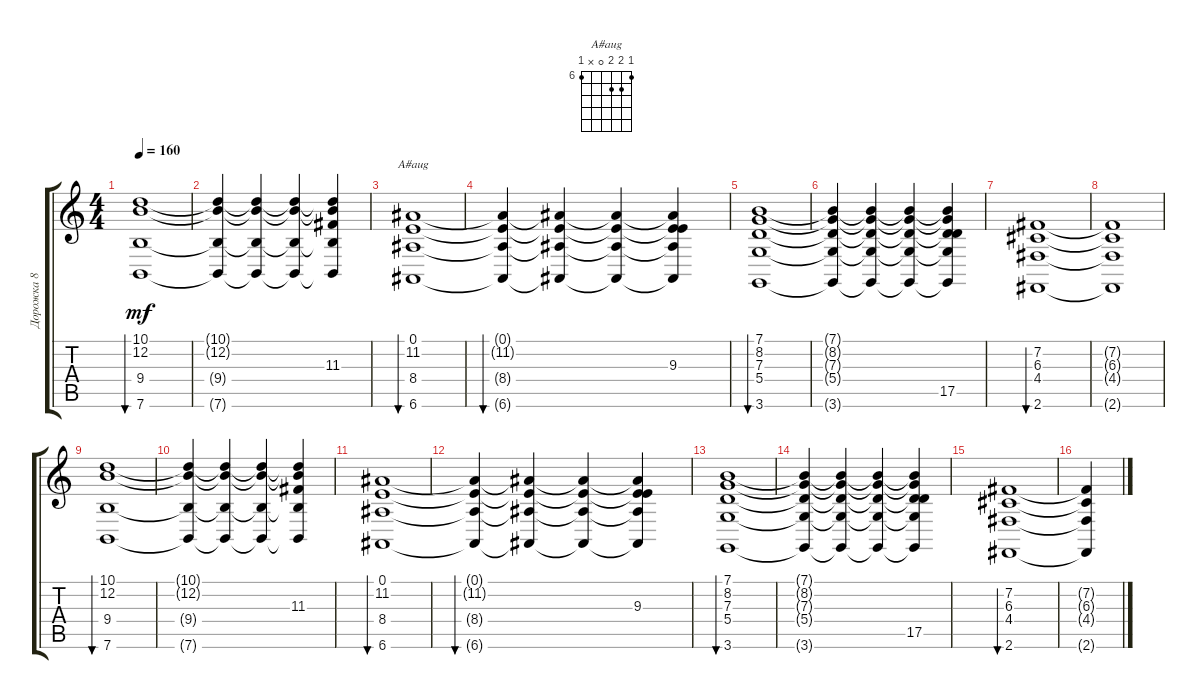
\track ("Дорожка 8" "Дорожка 8") {instrument brightacousticpiano}
\staff {score tabs}
\tuning (E4 B3 G3 D3 A2 E2) {hide}
\chord ("A#aug" 6 7 7 0 x 6) {firstfret 6}
\ts (4 4)
\tempo 160
\clef g2
\ks c
(10.1 12.2 9.4 7.6).1{bu 120 dy mf} |
(10.1{t} 12.2{t} 9.4{t} 7.6{t}).4 (10.1{t} 12.2{t} 9.4{t} 7.6{t}).4 (10.1{t} 12.2{t} 9.4{t} 7.6{t}).4 (10.1{t} 12.2{t} 11.3 9.4{t} 7.6{t}).4 |
(0.1 11.2 8.4 6.6).1{bu 120 ch "A#aug"} |
(0.1{t} 11.2{t} 8.4{t} 6.6{t}).4{bu 120} (0.1{t} 11.2{t} 8.4{t} 6.6{t}).4 (0.1{t} 11.2{t} 8.4{t} 6.6{t}).4 (0.1{t} 11.2{t} 9.3 8.4{t} 6.6{t}).4 |
(7.1 8.2 7.3 5.4 3.6).1{bu 120} |
(7.1{t} 8.2{t} 7.3{t} 5.4{t} 3.6{t}).4 (7.1{t} 8.2{t} 7.3{t} 5.4{t} 3.6{t}).4 (7.1{t} 8.2{t} 7.3{t} 5.4{t} 3.6{t}).4 (7.1{t} 8.2{t} 7.3{t} 5.4{t} 17.5 3.6{t}).4 |
(7.2 6.3 4.4 2.6).1{bu 120} |
(7.2{t} 6.3{t} 4.4{t} 2.6{t}).1 |
(10.1 12.2 9.4 7.6).1{bu 120} |
(10.1{t} 12.2{t} 9.4{t} 7.6{t}).4 (10.1{t} 12.2{t} 9.4{t} 7.6{t}).4 (10.1{t} 12.2{t} 9.4{t} 7.6{t}).4 (10.1{t} 12.2{t} 11.3 9.4{t} 7.6{t}).4 |
(0.1 11.2 8.4 6.6).1{bu 120} |
(0.1{t} 11.2{t} 8.4{t} 6.6{t}).4{bu 120} (0.1{t} 11.2{t} 8.4{t} 6.6{t}).4 (0.1{t} 11.2{t} 8.4{t} 6.6{t}).4 (0.1{t} 11.2{t} 9.3 8.4{t} 6.6{t}).4 |
(7.1 8.2 7.3 5.4 3.6).1{bu 120} |
(7.1{t} 8.2{t} 7.3{t} 5.4{t} 3.6{t}).4 (7.1{t} 8.2{t} 7.3{t} 5.4{t} 3.6{t}).4 (7.1{t} 8.2{t} 7.3{t} 5.4{t} 3.6{t}).4 (7.1{t} 8.2{t} 7.3{t} 5.4{t} 17.5 3.6{t}).4 |
(7.2 6.3 4.4 2.6).1{bu 120} |
(7.2{t} 6.3{t} 4.4{t} 2.6{t}).4
